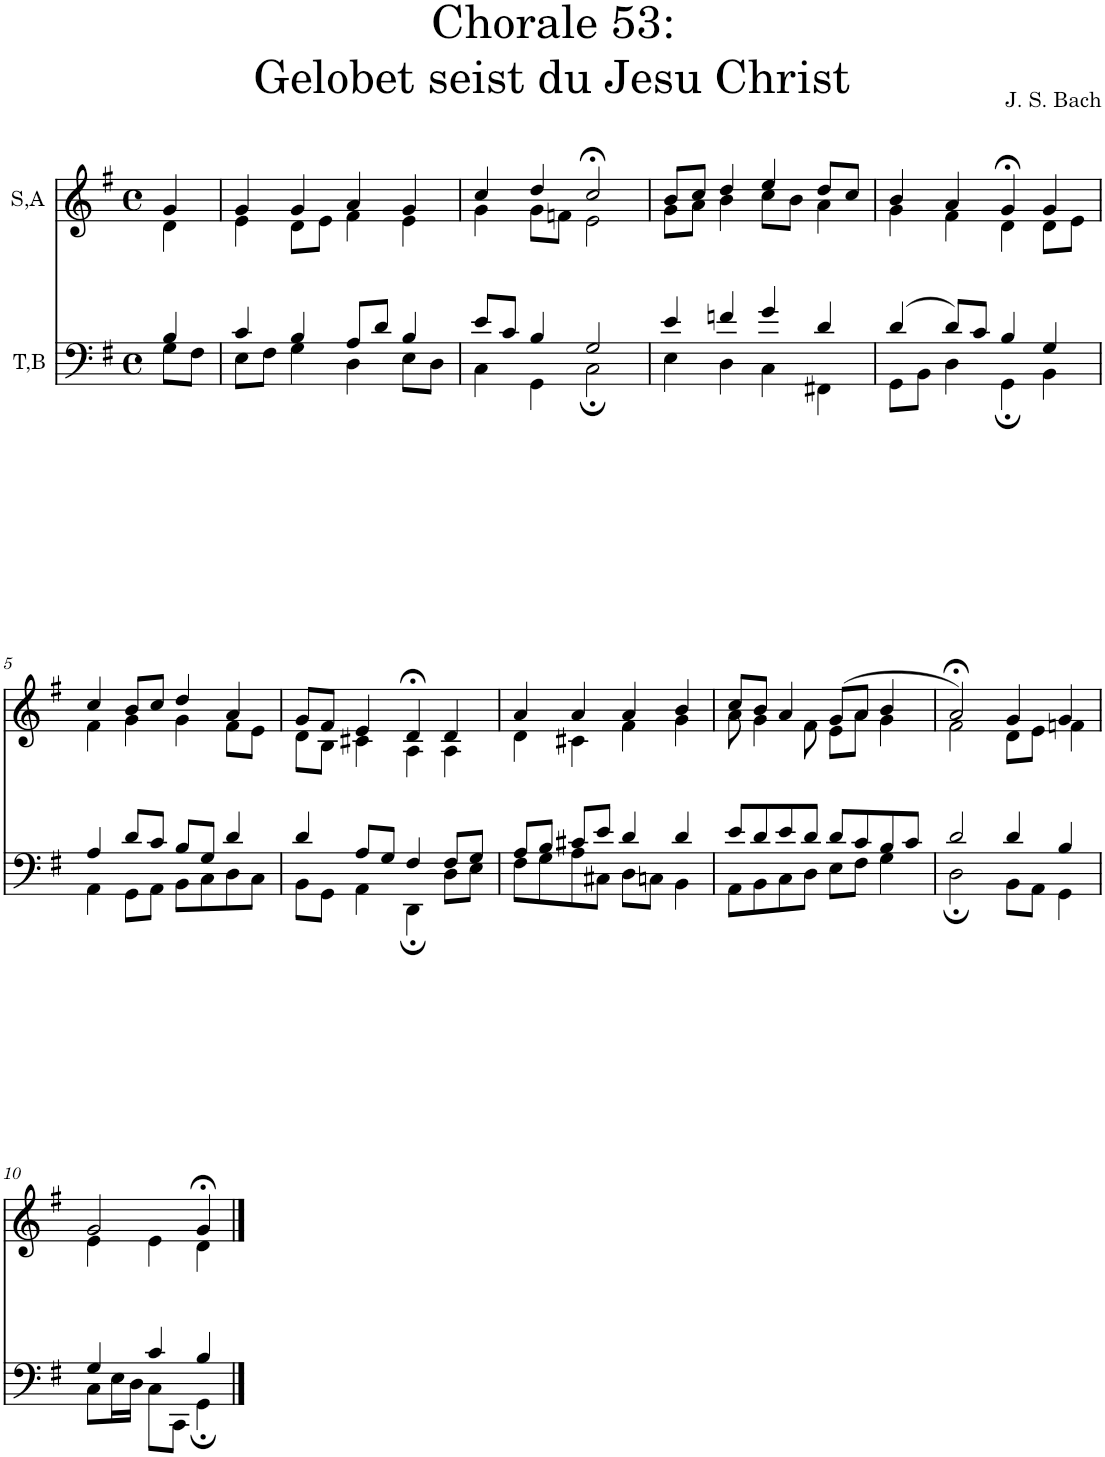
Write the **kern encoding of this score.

**kern	**kern
*part2	*part1
*staff2	*staff1
*I"T,B	*I"S,A
*clefF4	*clefG2
*k[f#]	*k[f#]
*M4/4	*M4/4
*met(c)	*met(c)
=	=
*^	*^
4B/	8G\L	4g/	4d\
.	8F#\J	.	.
=1	=1	=1	=1
4c/	8E\L	4g/	4e\
.	8F#\J	.	.
4B/	4G\	4g/	8d\L
.	.	.	8e\J
8A/L	4D\	4a/	4f#\
8d/J	.	.	.
4B/	8E\L	4g/	4e\
.	8D\J	.	.
=2	=2	=2	=2
8e/L	4C\	4cc/	4g\
8c/J	.	.	.
4B/	4GG\	4dd/	8g\L
.	.	.	8fn\J
2G/	2C;\	2cc;</	2e\
=3	=3	=3	=3
4e/	4E\	8b/L	8g\L
.	.	8cc/J	8a\J
4fn/	4D\	4dd/	4b\
4g/	4C\	4ee/	8cc\L
.	.	.	8b\J
4d/	4FF#X\	8dd/L	4a\
.	.	8cc/J	.
=4	=4	=4	=4
(>4d/	8GG\L	4b/	4g\
.	8BB\J	.	.
8d/L)	4D\	4a/	4f#\
8c/J	.	.	.
4B/	4GG;\	4g;</	4d\
4G/	4BB\	4g/	8d\L
.	.	.	8e\J
!!LO:LB:g=z	!!
=5	=5	=5	=5
4A/	4AA\	4cc/	4f#\
8d/L	8GG\L	8b/L	4g\
8c/J	8AA\J	8cc/J	.
8B/L	8BB\L	4dd/	4g\
8G/J	8C\	.	.
4d/	8D\	4a/	8f#\L
.	8C\J	.	8e\J
=6	=6	=6	=6
4d/	8BB\L	8g/L	8d\L
.	8GG\J	8f#/J	8B\J
8A/L	4AA\	4e/	4c#X\
8G/J	.	.	.
4F#/	4DD;\	4d;</	4A\
8F#/L	8D\L	4d/	4A\
8G/J	8E\J	.	.
=7	=7	=7	=7
8A/L	8F#\L	4a/	4d\
8B/J	8G\	.	.
8c#X/L	8A\	4a/	4c#X\
8e/J	8C#X\J	.	.
4d/	8D\L	4a/	4f#\
.	8Cn\J	.	.
4d/	4BB\	4b/	4g\
=8	=8	=8	=8
8e/L	8AA\L	8cc/L	8a\
8d/	8BB\	8b/J	4g\
8e/	8C\	4a/	.
8d/J	8D\J	.	8f#\
8d/L	8E\L	(>8g/L	8e\L
8c/	8F#\J	8a/J	8a\J
8B/	4G\	4b/	4g\
8c/J	.	.	.
=9	=9	=9	=9
2d/	2D;\	2a;</)	2f#\
4d/	8BB\L	4g/	8d\L
.	8AA\J	.	8e\J
4B/	4GG\	4g/	4fn\
!!LO:LB:g=z	!!
=10	=10	=10	=10
4G/	8C\L	2g/	4e\
.	16E\L	.	.
.	16D\JJ	.	.
4c/	8C\L	.	4e\
.	8CC\J	.	.
4B/	4GG;\	4g;</	4d\
*v	*v	*	*
*	*v	*v
==	==
*-	*-
